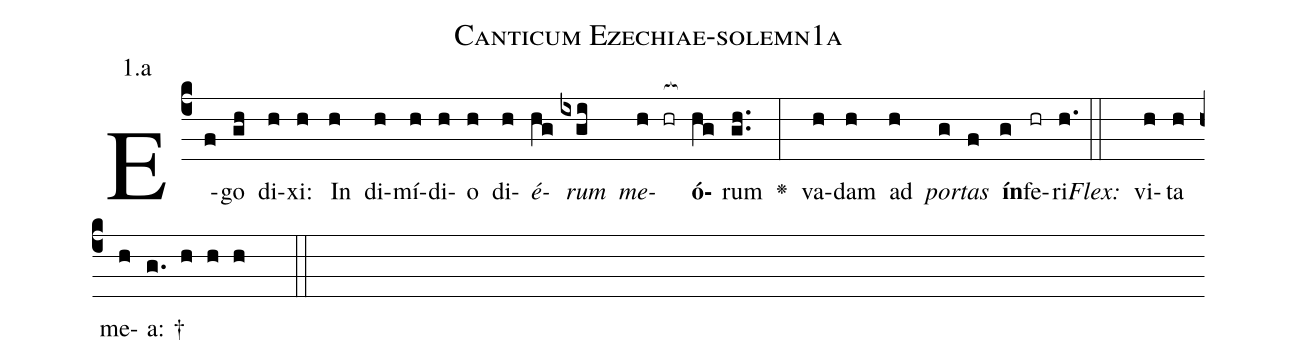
name: Canticum Ezechiae-solemn1a;
annotation: 1.a;
%%
(c4)E(f)go(gh) di(h)xi:(h) In(h) di(h)mí(h)di(h)o(h) di(h)<i>é</i>(hg)<i>rum</i>(ixgi) <i>me</i>(h hr[ocb:1{])<b>ó</b>(hg[ocb:0}])rum(gh..) <v>\greheightstar</v>(:) va(h)dam(h) ad(h) <i>por</i>(g)<i>tas</i>(f) <b>ín</b>(g)fe(hr)ri.(h.) (::)
<i>Flex:</i>()  vi(h)ta(h) me(h)a: †(g. h h h  ::)

%E(h) u(h) o(g) u(f) a(g) e.(h.) (::)
